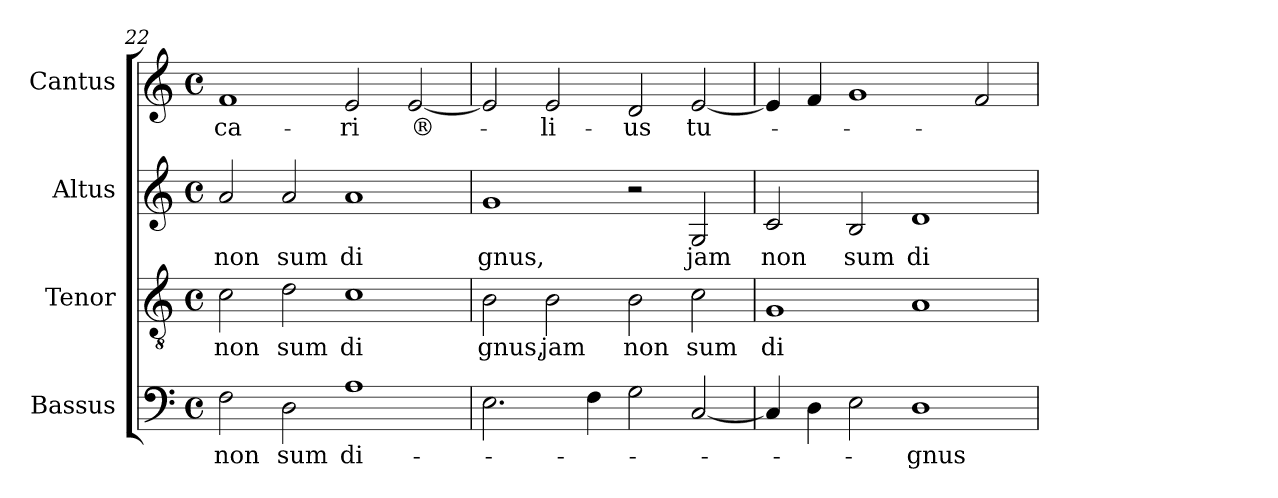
**kern	**text	**kern	**text	**kern	**text	**kern	**text
*part4	*part4	*part3	*part3	*part2	*part2	*part1	*part1
*staff4	*staff4	*staff3	*staff3	*staff2	*staff2	*staff1	*staff1
*I"Bassus	*	*I"Tenor	*	*I"Altus	*	*I"Cantus	*
!!LO:PB:g=z
*clefF4	*	*clefGv2	*	*clefG2	*	*clefG2	*
*	*	*	*	*k[]	*	*	*
*	*	*	*	*C:	*	*	*
*M4/4	*	*M4/4	*	*M4/4	*	*M4/4	*
*met(c)	*	*met(c)	*	*met(c)	*	*met(c)	*
=22	=22	=22	=22	=22	=22	=22	=22
!	!LO:LY:b:cj	!	!LO:LY:b:cj	!	!LO:LY:b:cj	!	!LO:LY:b:cj
2F\	non	2c\	non	2a/	non	1f	ca-
!	!LO:LY:b:cj	!	!LO:LY:b:cj	!	!LO:LY:b:cj	!	!
2D\	sum	2d\	sum	2a/	sum	.	.
!	!LO:LY:b:cj	!	!LO:LY:b:cj	!	!LO:LY:b:cj	!	!LO:LY:b:cj
1A	di-	1c	di	1a	di	2e/	-ri
!	!	!	!	!	!	!	!LO:LY:b:cj
.	.	.	.	.	.	[<2e/	®-
=23	=23	=23	=23	=23	=23	=23	=23
!	!	!	!LO:LY:b:cj	!	!LO:LY:b:cj	!	!
2.E\	.	2B\	gnus,	1g	gnus,	2e/]	.
!	!	!	!LO:LY:b:cj	!	!	!	!LO:LY:b:cj
.	.	2B\	jam	.	.	2e/	-li-
4F\	.	.	.	.	.	.	.
!	!	!	!LO:LY:b:cj	!	!	!	!LO:LY:b:cj
2G\	.	2B\	non	2r	.	2d/	-us
!	!	!	!LO:LY:b:cj	!	!LO:LY:b:cj	!	!LO:LY:b:cj
[<2C/	.	2c\	sum	2G/	jam	[<2e/	tu-
=24	=24	=24	=24	=24	=24	=24	=24
!	!	!	!LO:LY:b:cj	!	!LO:LY:b:cj	!	!
4C/]	.	1G	di	2c/	non	4e/]	.
4D\	.	.	.	.	.	4f/	.
!	!	!	!	!	!LO:LY:b:cj	!	!
2E\	.	.	.	2B/	sum	1g	.
!	!LO:LY:b:cj	!	!	!	!LO:LY:b:cj	!	!
1D	-gnus	1A	.	1d	di	.	.
.	.	.	.	.	.	2f/	.
=	=	=	=	=	=	=	=
*-	*-	*-	*-	*-	*-	*-	*-
